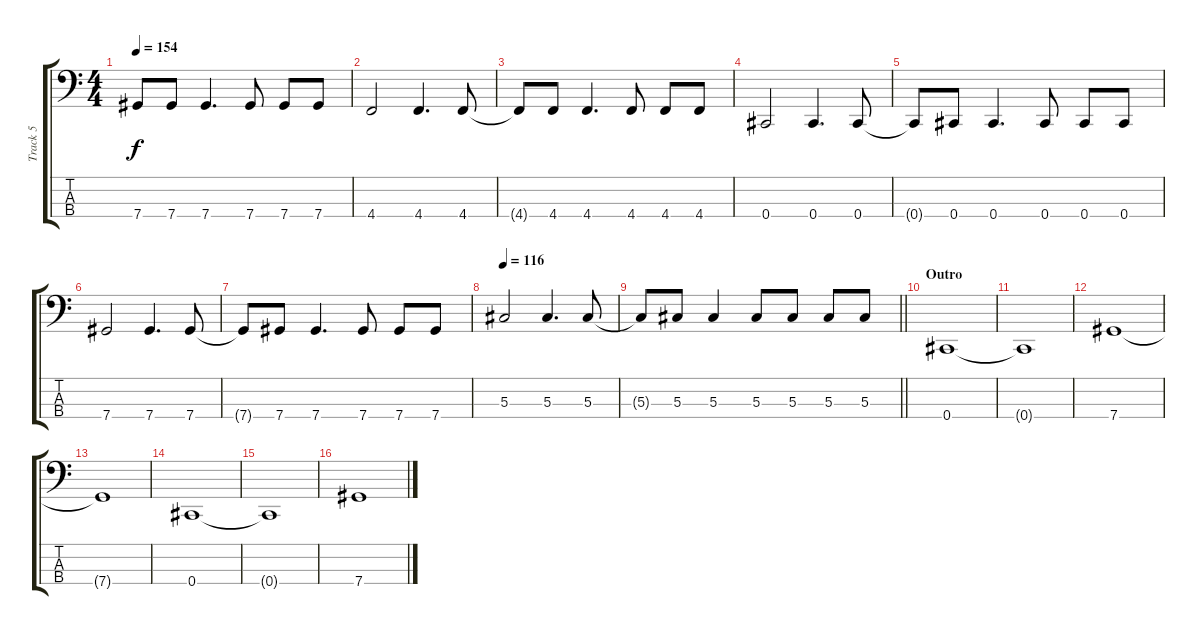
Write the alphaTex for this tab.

\track ("Track 5" "Track 5") {instrument electricbasspick}
\staff {score tabs}
\tuning (Gb2 Db2 Ab1 Db1) {hide}
\ts (4 4)
\tempo 154
\clef f4
\ks c
7.4{t}.8{dy f} 7.4.8 7.4.4{d} 7.4.8 7.4.8 7.4.8 |
4.4.2 4.4.4{d} 4.4.8 |
4.4{t}.8 4.4.8 4.4.4{d} 4.4.8 4.4.8 4.4.8 |
0.4.2 0.4.4{d} 0.4.8 |
0.4{t}.8 0.4.8 0.4.4{d} 0.4.8 0.4.8 0.4.8 |
7.4.2 7.4.4{d} 7.4.8 |
7.4{t}.8 7.4.8 7.4.4{d} 7.4.8 7.4.8 7.4.8 |
\tempo 116
5.3.2 5.3.4{d} 5.3.8 |
\barLineRight lightlight
5.3{t}.8 5.3.8 5.3.4 5.3.8 5.3.8 5.3.8 5.3.8 |
\section ("" "Outro")
0.4.1 |
0.4{t}.1 |
7.4.1 |
7.4{t}.1 |
0.4.1 |
0.4{t}.1 |
7.4.1
